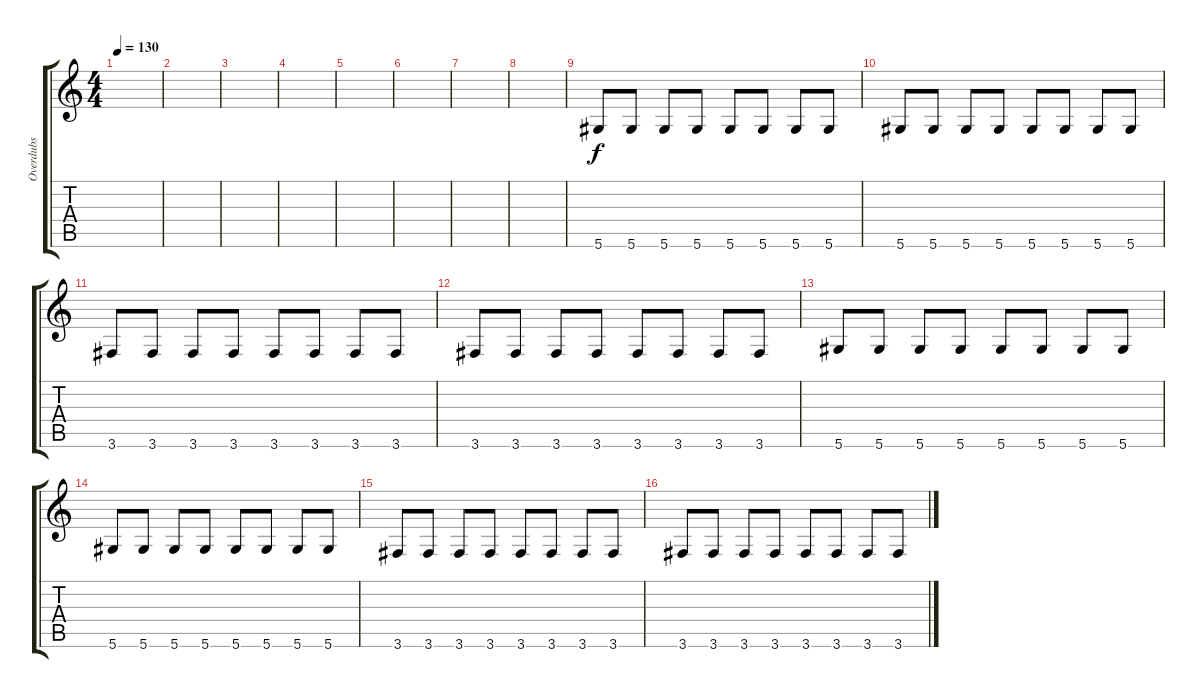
\track ("Overdubs" "Overdubs") {instrument distortionguitar}
\staff {score tabs}
\tuning (Eb4 Bb3 Gb3 Db3 Ab2 Eb2) {hide}
\ts (4 4)
\tempo 130
\clef g2
\ks c
|
|
|
|
|
|
|
|
5.6.8 5.6.8 5.6.8 5.6.8 5.6.8 5.6.8 5.6.8 5.6.8 |
5.6.8 5.6.8 5.6.8 5.6.8 5.6.8 5.6.8 5.6.8 5.6.8 |
3.6.8 3.6.8 3.6.8 3.6.8 3.6.8 3.6.8 3.6.8 3.6.8 |
3.6.8 3.6.8 3.6.8 3.6.8 3.6.8 3.6.8 3.6.8 3.6.8 |
5.6.8 5.6.8 5.6.8 5.6.8 5.6.8 5.6.8 5.6.8 5.6.8 |
5.6.8 5.6.8 5.6.8 5.6.8 5.6.8 5.6.8 5.6.8 5.6.8 |
3.6.8 3.6.8 3.6.8 3.6.8 3.6.8 3.6.8 3.6.8 3.6.8 |
3.6.8 3.6.8 3.6.8 3.6.8 3.6.8 3.6.8 3.6.8 3.6.8
